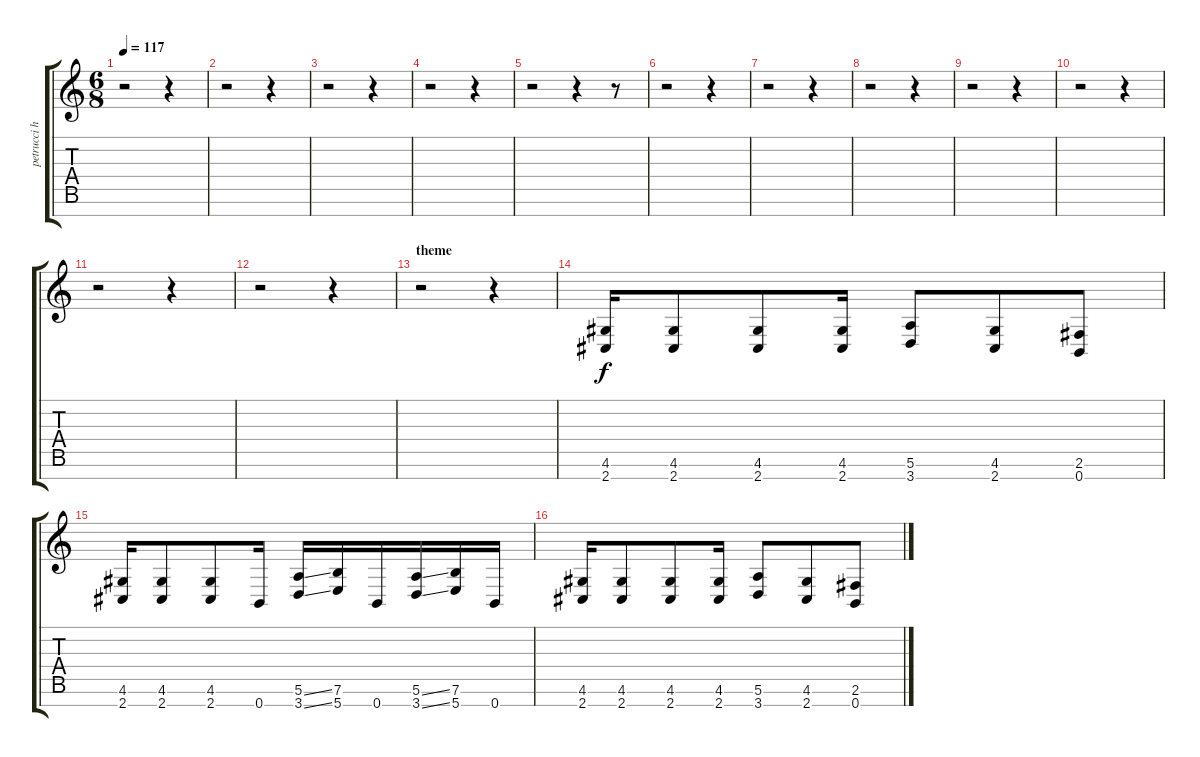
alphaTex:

\track ("petrucci harmony" "petrucci h") {instrument distortionguitar}
\staff {score tabs}
\tuning (E4 B3 G3 D3 A2 E2 B1) {hide}
\ts (6 8)
\tempo 117
\clef g2
\ks c
r.2{dy f} r.4 |
r.2 r.4 |
r.2 r.4 |
r.2 r.4 |
r.2 r.4 r.8 |
r.2 r.4 |
r.2 r.4 |
r.2 r.4 |
r.2 r.4 |
r.2 r.4 |
r.2 r.4 |
r.2 r.4 |
\section ("" "theme ")
r.2 r.4 |
(4.6 2.7).16{balance 16} (4.6 2.7).8 (4.6 2.7).8 (4.6 2.7).16 (5.6 3.7).8 (4.6 2.7).8 (2.6 0.7).8 |
(4.6 2.7).16 (4.6 2.7).8 (4.6 2.7).8 0.7.16 (5.6{ss} 3.7{ss}).16 (7.6 5.7).16 0.7.16 (5.6{ss} 3.7{ss}).16 (7.6 5.7).16 0.7.16 |
(4.6 2.7).16 (4.6 2.7).8 (4.6 2.7).8 (4.6 2.7).16 (5.6 3.7).8 (4.6 2.7).8 (2.6 0.7).8
